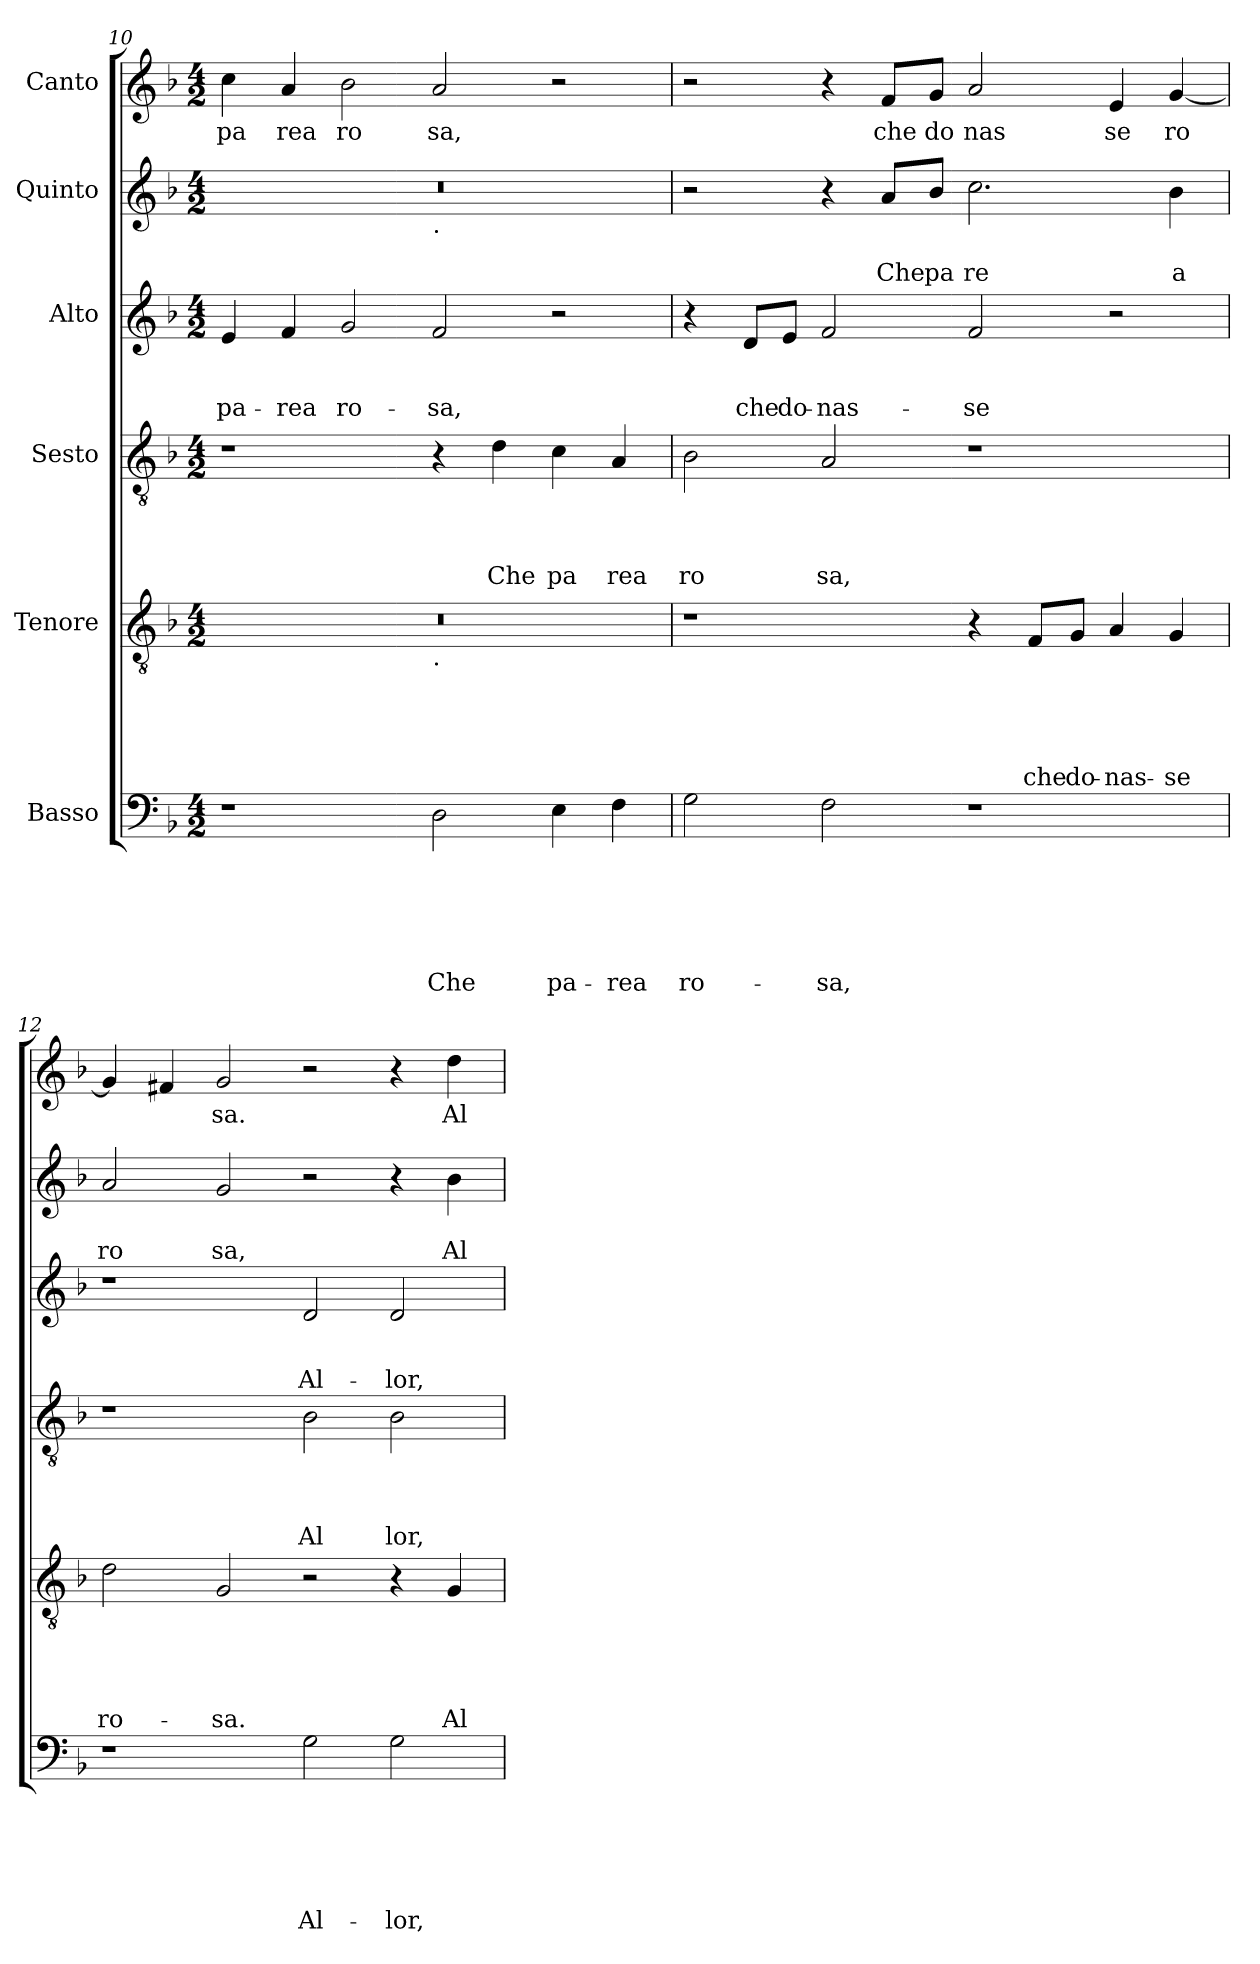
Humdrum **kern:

**kern	**text	**text	**text	**text	**text	**text	**kern	**text	**text	**text	**text	**text	**kern	**text	**text	**text	**text	**kern	**text	**text	**text	**kern	**text	**text	**kern	**text
*part6	*part6	*part6	*part6	*part6	*part6	*part6	*part5	*part5	*part5	*part5	*part5	*part5	*part4	*part4	*part4	*part4	*part4	*part3	*part3	*part3	*part3	*part2	*part2	*part2	*part1	*part1
*staff6	*staff6	*staff6	*staff6	*staff6	*staff6	*staff6	*staff5	*staff5	*staff5	*staff5	*staff5	*staff5	*staff4	*staff4	*staff4	*staff4	*staff4	*staff3	*staff3	*staff3	*staff3	*staff2	*staff2	*staff2	*staff1	*staff1
*I"Basso	*	*	*	*	*	*	*I"Tenore	*	*	*	*	*	*I"Sesto	*	*	*	*	*I"Alto	*	*	*	*I"Quinto	*	*	*I"Canto	*
*clefF4	*	*	*	*	*	*	*clefGv2	*	*	*	*	*	*clefGv2	*	*	*	*	*clefG2	*	*	*	*clefG2	*	*	*clefG2	*
*ITrd-3c-5	*	*	*	*	*	*	*ITrd-3c-5	*	*	*	*	*	*ITrd-3c-5	*	*	*	*	*ITrd-3c-5	*	*	*	*	*	*	*	*
*k[b-e-]	*	*	*	*	*	*	*k[b-e-]	*	*	*	*	*	*k[b-e-]	*	*	*	*	*k[b-e-]	*	*	*	*k[b-]	*	*	*k[b-]	*
*B-:	*	*	*	*	*	*	*B-:	*	*	*	*	*	*B-:	*	*	*	*	*B-:	*	*	*	*F:	*	*	*F:	*
*M4/2	*	*	*	*	*	*	*M4/2	*	*	*	*	*	*M4/2	*	*	*	*	*M4/2	*	*	*	*M4/2	*	*	*M4/2	*
=10	=10	=10	=10	=10	=10	=10	=10	=10	=10	=10	=10	=10	=10	=10	=10	=10	=10	=10	=10	=10	=10	=10	=10	=10	=10	=10
!	!	!	!	!	!	!	!	!	!	!	!	!	!	!	!	!	!	!	!	!	!LO:LY:b	!	!	!	!	!LO:LY:b
*	*	*	*	*	*	*	*^	*	*	*	*	*	*	*	*	*	*	*	*	*	*	*^	*	*	*	*
1r	.	.	.	.	.	.	0r	1ryy	.	.	.	.	.	1r	.	.	.	.	4a/	.	.	pa-	0r	1ryy	.	.	4cc\	pa
!	!	!	!	!	!	!	!	!	!	!	!	!	!	!	!	!	!	!	!	!	!	!LO:LY:b	!	!	!	!	!	!LO:LY:b
.	.	.	.	.	.	.	.	.	.	.	.	.	.	.	.	.	.	.	4b-/	.	.	-rea	.	.	.	.	4a/	rea
!	!	!	!	!	!	!	!	!	!	!	!	!	!	!	!	!	!	!	!	!	!	!LO:LY:b	!	!	!	!	!	!LO:LY:b
.	.	.	.	.	.	.	.	.	.	.	.	.	.	.	.	.	.	.	2cc/	.	.	ro-	.	.	.	.	2b-\	ro
!	!	!	!	!	!	!	!	!	!	!	!	!	!	!	!	!	!	!	!	!	!	!	!	!LO:TX:b:t=.	!	!	!	!
!	!	!	!	!	!	!	!	!LO:TX:b:t=.	!	!	!	!	!	!	!	!	!	!	!	!	!	!	!	!	!	!	!	!
!	!	!	!	!	!	!LO:LY:b	!	!	!	!	!	!	!	!	!	!	!	!	!	!	!	!LO:LY:b	!	!	!	!	!	!LO:LY:b
2G\	.	.	.	.	.	Che	.	1ryy	.	.	.	.	.	4r	.	.	.	.	2b-/	.	.	-sa,	.	1ryy	.	.	2a/	sa,
!	!	!	!	!	!	!	!	!	!	!	!	!	!	!	!	!	!	!LO:LY:b	!	!	!	!	!	!	!	!	!	!
.	.	.	.	.	.	.	.	.	.	.	.	.	.	4g\	.	.	.	Che	.	.	.	.	.	.	.	.	.	.
!	!	!	!	!	!	!LO:LY:b	!	!	!	!	!	!	!	!	!	!	!	!LO:LY:b	!	!	!	!	!	!	!	!	!	!
4A\	.	.	.	.	.	pa-	.	.	.	.	.	.	.	4f\	.	.	.	pa	2r	.	.	.	.	.	.	.	2r	.
!	!	!	!	!	!	!LO:LY:b	!	!	!	!	!	!	!	!	!	!	!	!LO:LY:b	!	!	!	!	!	!	!	!	!	!
4B-\	.	.	.	.	.	-rea	.	.	.	.	.	.	.	4d/	.	.	.	rea	.	.	.	.	.	.	.	.	.	.
=11	=11	=11	=11	=11	=11	=11	=11	=11	=11	=11	=11	=11	=11	=11	=11	=11	=11	=11	=11	=11	=11	=11	=11	=11	=11	=11	=11	=11
!	!	!	!	!	!	!LO:LY:b	!	!	!	!	!	!	!	!	!	!	!	!LO:LY:b	!	!	!	!	!	!	!	!	!	!
*	*	*	*	*	*	*	*v	*v	*	*	*	*	*	*	*	*	*	*	*	*	*	*	*v	*v	*	*	*	*
2c\	.	.	.	.	.	ro-	1r	.	.	.	.	.	2e-\	.	.	.	ro	4r	.	.	.	2r	.	.	2r	.
!	!	!	!	!	!	!	!	!	!	!	!	!	!	!	!	!	!	!	!	!	!LO:LY:b	!	!	!	!	!
.	.	.	.	.	.	.	.	.	.	.	.	.	.	.	.	.	.	8g/L	.	.	che	.	.	.	.	.
!	!	!	!	!	!	!	!	!	!	!	!	!	!	!	!	!	!	!	!	!	!LO:LY:b	!	!	!	!	!
.	.	.	.	.	.	.	.	.	.	.	.	.	.	.	.	.	.	8a/J	.	.	do-	.	.	.	.	.
!	!	!	!	!	!	!LO:LY:b	!	!	!	!	!	!	!	!	!	!	!LO:LY:b	!	!	!	!LO:LY:b	!	!	!	!	!
2B-\	.	.	.	.	.	-sa,	.	.	.	.	.	.	2d/	.	.	.	sa,	2b-/	.	.	-nas-	4r	.	.	4r	.
!	!	!	!	!	!	!	!	!	!	!	!	!	!	!	!	!	!	!	!	!	!	!	!	!LO:LY:b	!	!LO:LY:b
.	.	.	.	.	.	.	.	.	.	.	.	.	.	.	.	.	.	.	.	.	.	8a/L	.	Che	8f/L	che
!	!	!	!	!	!	!	!	!	!	!	!	!	!	!	!	!	!	!	!	!	!	!	!	!LO:LY:b	!	!LO:LY:b
.	.	.	.	.	.	.	.	.	.	.	.	.	.	.	.	.	.	.	.	.	.	8b-/J	.	pa	8g/J	do
!	!	!	!	!	!	!	!	!	!	!	!	!	!	!	!	!	!	!	!	!	!LO:LY:b	!	!	!LO:LY:b	!	!LO:LY:b
1r	.	.	.	.	.	.	4r	.	.	.	.	.	1r	.	.	.	.	2b-/	.	.	-se	2.cc\	.	re	2a/	nas
!	!	!	!	!	!	!	!	!	!	!	!	!LO:LY:b	!	!	!	!	!	!	!	!	!	!	!	!	!	!
.	.	.	.	.	.	.	8B-/L	.	.	.	.	che	.	.	.	.	.	.	.	.	.	.	.	.	.	.
!	!	!	!	!	!	!	!	!	!	!	!	!LO:LY:b	!	!	!	!	!	!	!	!	!	!	!	!	!	!
.	.	.	.	.	.	.	8c/J	.	.	.	.	do-	.	.	.	.	.	.	.	.	.	.	.	.	.	.
!	!	!	!	!	!	!	!	!	!	!	!	!LO:LY:b	!	!	!	!	!	!	!	!	!	!	!	!	!	!LO:LY:b
.	.	.	.	.	.	.	4d/	.	.	.	.	-nas-	.	.	.	.	.	2r	.	.	.	.	.	.	4e/	se
!	!	!	!	!	!	!	!	!	!	!	!	!LO:LY:b	!	!	!	!	!	!	!	!	!	!	!	!LO:LY:b	!	!LO:LY:b
.	.	.	.	.	.	.	4c/	.	.	.	.	-se	.	.	.	.	.	.	.	.	.	4b-\	.	a	[<4g/	ro
=12	=12	=12	=12	=12	=12	=12	=12	=12	=12	=12	=12	=12	=12	=12	=12	=12	=12	=12	=12	=12	=12	=12	=12	=12	=12	=12
!	!	!	!	!	!	!	!	!	!	!	!	!LO:LY:b	!	!	!	!	!	!	!	!	!	!	!	!LO:LY:b	!	!
1r	.	.	.	.	.	.	2g\	.	.	.	.	ro-	1r	.	.	.	.	1r	.	.	.	2a/	.	ro	4g/]	.
.	.	.	.	.	.	.	.	.	.	.	.	.	.	.	.	.	.	.	.	.	.	.	.	.	4f#X/	.
!	!	!	!	!	!	!	!	!	!	!	!	!LO:LY:b	!	!	!	!	!	!	!	!	!	!	!	!LO:LY:b	!	!LO:LY:b
.	.	.	.	.	.	.	2c/	.	.	.	.	-sa.	.	.	.	.	.	.	.	.	.	2g/	.	sa,	2g/	sa.
!	!	!	!	!	!	!LO:LY:b	!	!	!	!	!	!	!	!	!	!	!LO:LY:b	!	!	!	!LO:LY:b	!	!	!	!	!
2c\	.	.	.	.	.	Al-	2r	.	.	.	.	.	2e-\	.	.	.	Al	2g/	.	.	Al-	2r	.	.	2r	.
!	!	!	!	!	!	!LO:LY:b	!	!	!	!	!	!	!	!	!	!	!LO:LY:b	!	!	!	!LO:LY:b	!	!	!	!	!
2c\	.	.	.	.	.	-lor,	4r	.	.	.	.	.	2e-\	.	.	.	lor,	2g/	.	.	-lor,	4r	.	.	4r	.
!	!	!	!	!	!	!	!	!	!	!	!	!LO:LY:b	!	!	!	!	!	!	!	!	!	!	!	!LO:LY:b	!	!LO:LY:b
.	.	.	.	.	.	.	4c/	.	.	.	.	Al-	.	.	.	.	.	.	.	.	.	4b-\	.	Al	4dd\	Al
=	=	=	=	=	=	=	=	=	=	=	=	=	=	=	=	=	=	=	=	=	=	=	=	=	=	=
*-	*-	*-	*-	*-	*-	*-	*-	*-	*-	*-	*-	*-	*-	*-	*-	*-	*-	*-	*-	*-	*-	*-	*-	*-	*-	*-
